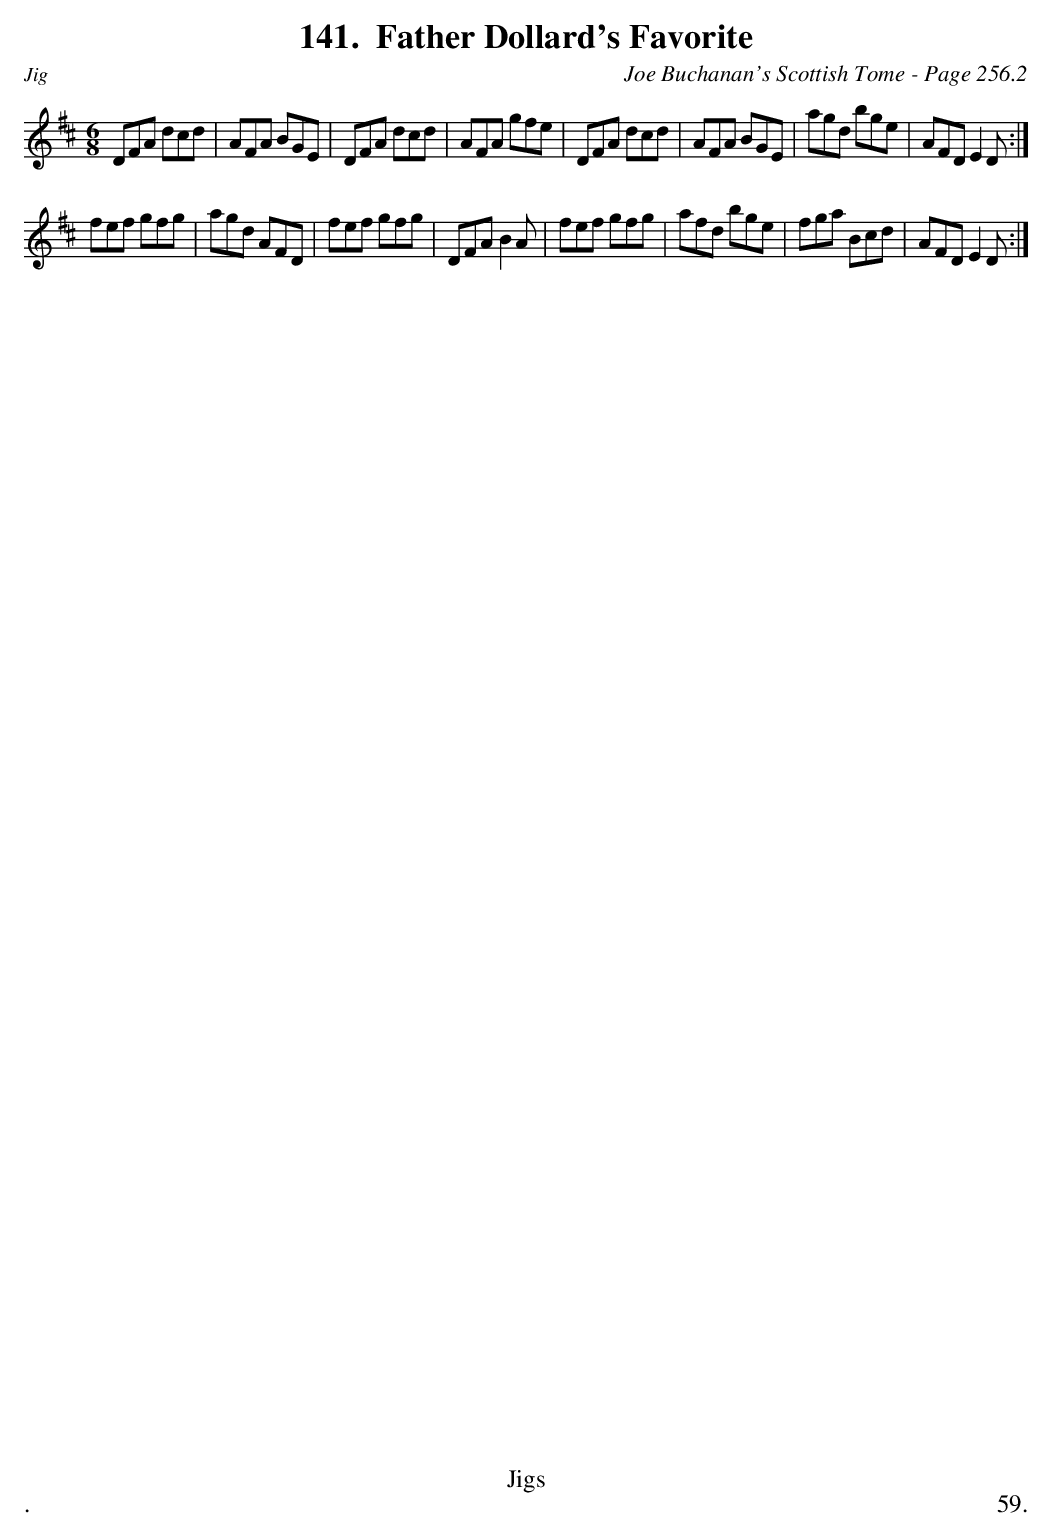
X:1
T:Father Dollard's Favorite
C:Joe Buchanan's Scottish Tome - Page 256.2
L:1/8
M:6/8
K:D
DFA dcd | AFA BGE | DFA dcd | AFA gfe | DFA dcd | AFA BGE | agd bge | AFD E2 D :|
fef gfg | agd AFD | fef gfg | DFA B2 A | fef gfg | afd bge | fga Bcd | AFD E2 D :|
